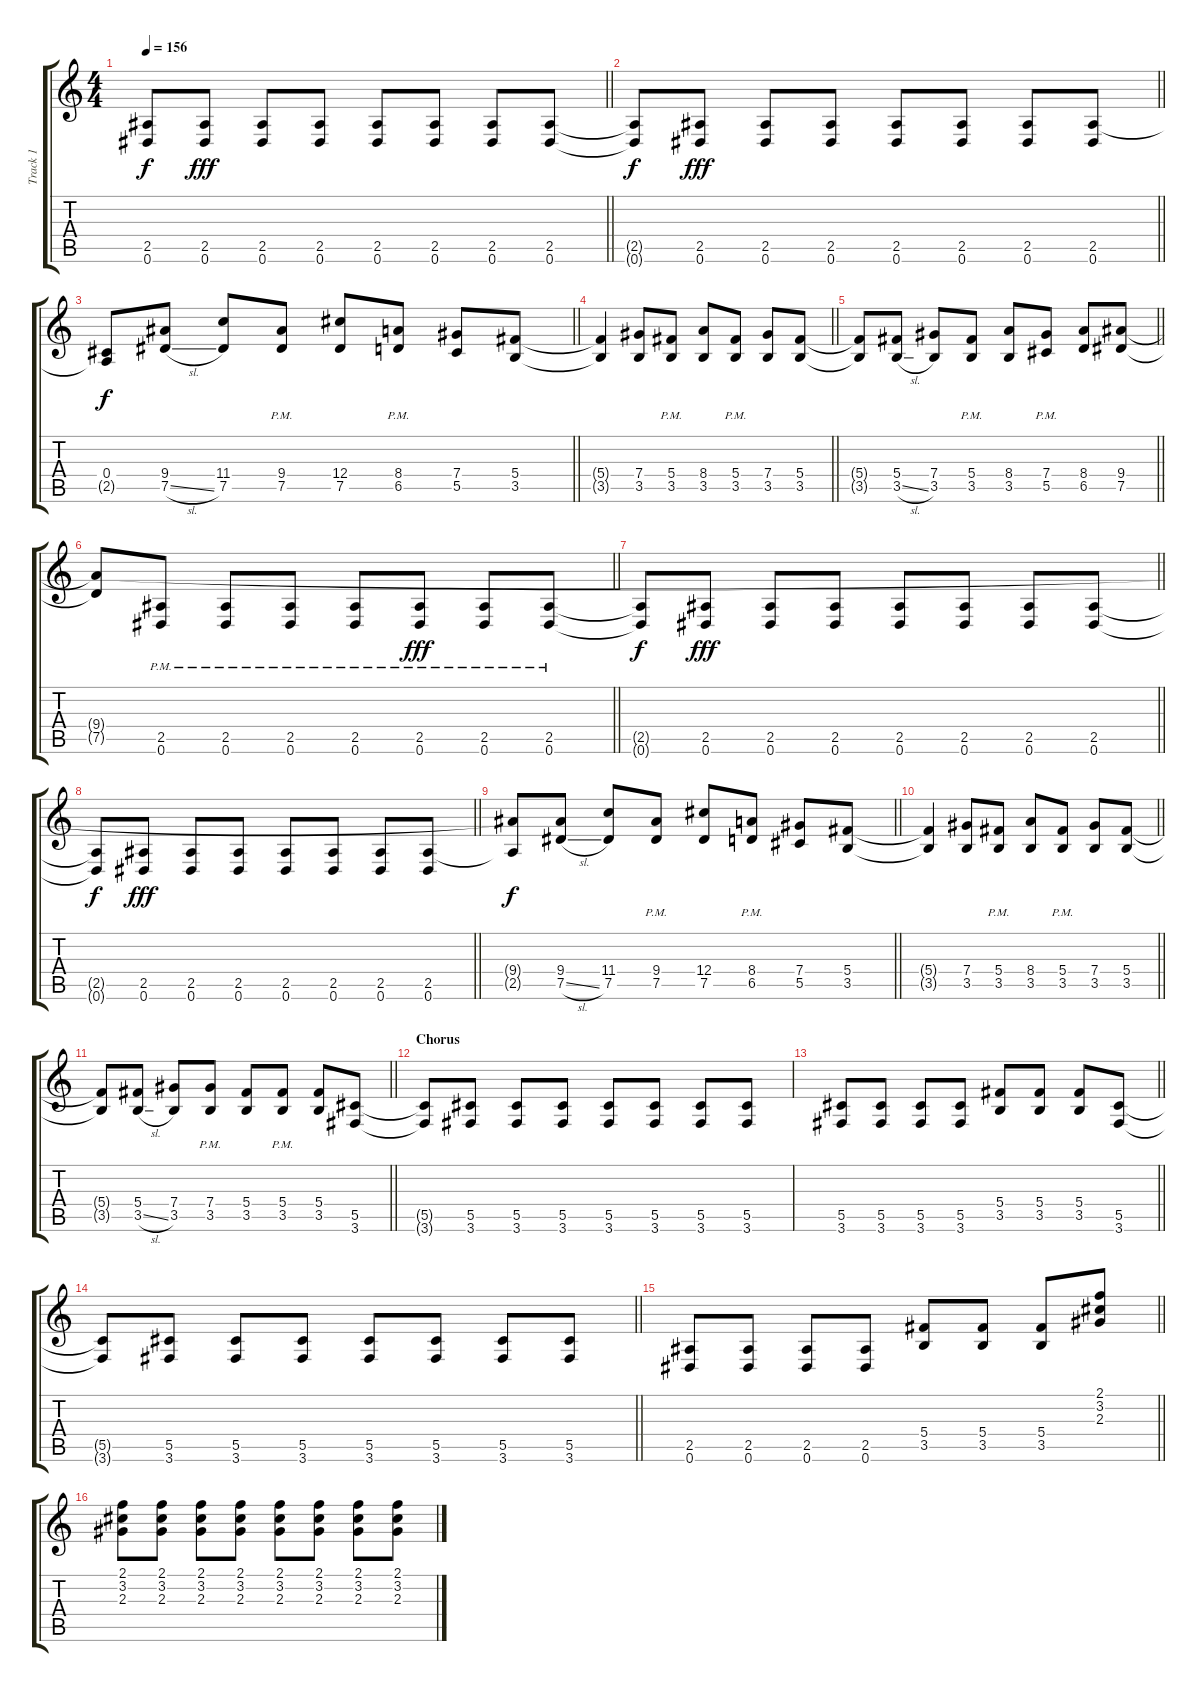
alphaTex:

\track ("Track 1" "Track 1") {instrument distortionguitar}
\staff {score tabs}
\tuning (Eb4 Bb3 Gb3 Db3 Ab2 Eb2) {hide}
\ts (4 4)
\tempo 156
\clef g2
\barLineRight lightlight
\ks c
(2.5{t} 0.6{t}).8{dy f} (2.5 0.6).8{dy fff} (2.5 0.6).8 (2.5 0.6).8 (2.5 0.6).8 (2.5 0.6).8 (2.5 0.6).8 (2.5 0.6).8 |
\barLineRight lightlight
(2.5{t} 0.6{t}).8{dy f} (2.5 0.6).8{dy fff} (2.5 0.6).8 (2.5 0.6).8 (2.5 0.6).8 (2.5 0.6).8 (2.5 0.6).8 (2.5 0.6).8 |
\barLineRight lightlight
(0.4 2.5{t}).8{dy f} (9.4 7.5{sl}).8 (11.4 7.5).8 (9.4 7.5{pm}).8 (12.4 7.5).8 (8.4 6.5{pm}).8 (7.4 5.5).8 (5.4 3.5).8 |
\barLineRight lightlight
(5.4{t} 3.5{t}).4 (7.4 3.5).8 (5.4 3.5{pm}).8 (8.4 3.5).8 (5.4 3.5{pm}).8 (7.4 3.5).8 (5.4 3.5).8 |
\barLineRight lightlight
(5.4{t} 3.5{t}).8 (5.4 3.5{sl}).8 (7.4 3.5).8 (5.4 3.5{pm}).8 (8.4 3.5).8 (7.4 5.5{pm}).8 (8.4 6.5).8 (9.4 7.5).8 |
\barLineRight lightlight
(9.4{t} 7.5{t}).8 (2.5{pm} 0.6{pm}).8 (2.5{pm} 0.6{pm}).8 (2.5{pm} 0.6{pm}).8 (2.5{pm} 0.6{pm}).8 (2.5{pm} 0.6{pm}).8{dy fff} (2.5{pm} 0.6{pm}).8 (2.5{pm} 0.6{pm}).8 |
\barLineRight lightlight
(2.5{t} 0.6{t}).8{dy f} (2.5 0.6).8{dy fff} (2.5 0.6).8 (2.5 0.6).8 (2.5 0.6).8 (2.5 0.6).8 (2.5 0.6).8 (2.5 0.6).8 |
\barLineRight lightlight
(2.5{t} 0.6{t}).8{dy f} (2.5 0.6).8{dy fff} (2.5 0.6).8 (2.5 0.6).8 (2.5 0.6).8 (2.5 0.6).8 (2.5 0.6).8 (2.5 0.6).8 |
\barLineRight lightlight
(9.4{t} 2.5{t}).8{dy f} (9.4 7.5{sl}).8 (11.4 7.5).8 (9.4 7.5{pm}).8 (12.4 7.5).8 (8.4 6.5{pm}).8 (7.4 5.5).8 (5.4 3.5).8 |
\barLineRight lightlight
(5.4{t} 3.5{t}).4 (7.4 3.5).8 (5.4 3.5{pm}).8 (8.4 3.5).8 (5.4 3.5{pm}).8 (7.4 3.5).8 (5.4 3.5).8 |
\barLineRight lightlight
(5.4{t} 3.5{t}).8 (5.4 3.5{sl}).8 (7.4 3.5).8 (7.4 3.5{pm}).8 (5.4 3.5).8 (5.4 3.5{pm}).8 (5.4 3.5).8 (5.5 3.6).8 |
\section ("" "Chorus")
(5.5{t} 3.6{t}).8 (5.5 3.6).8 (5.5 3.6).8 (5.5 3.6).8 (5.5 3.6).8 (5.5 3.6).8 (5.5 3.6).8 (5.5 3.6).8 |
\barLineRight lightlight
(5.5 3.6).8 (5.5 3.6).8 (5.5 3.6).8 (5.5 3.6).8 (5.4 3.5).8 (5.4 3.5).8 (5.4 3.5).8 (5.5 3.6).8 |
\barLineRight lightlight
(5.5{t} 3.6{t}).8 (5.5 3.6).8 (5.5 3.6).8 (5.5 3.6).8 (5.5 3.6).8 (5.5 3.6).8 (5.5 3.6).8 (5.5 3.6).8 |
\barLineRight lightlight
(2.5 0.6).8 (2.5 0.6).8 (2.5 0.6).8 (2.5 0.6).8 (5.4 3.5).8 (5.4 3.5).8 (5.4 3.5).8 (2.1 3.2 2.3).8 |
(2.1 3.2 2.3).8 (2.1 3.2 2.3).8 (2.1 3.2 2.3).8 (2.1 3.2 2.3).8 (2.1 3.2 2.3).8 (2.1 3.2 2.3).8 (2.1 3.2 2.3).8 (2.1 3.2 2.3).8
